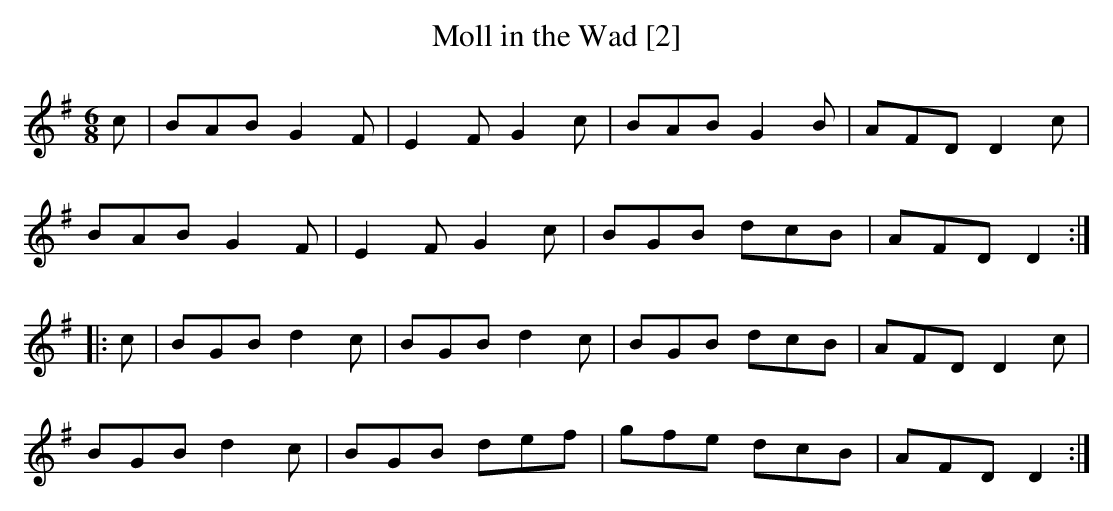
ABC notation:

X:1
T:Moll in the Wad [2]
M:6/8
L:1/8
K:Emin
c|BAB G2F|E2F G2c|BAB G2B|AFD D2c|
BAB G2F|E2F G2c|BGB dcB|AFD D2:|
|:c|BGB d2c|BGB d2c|BGB dcB|AFD D2c|
BGB d2c|BGB def|gfe dcB|AFD D2:|]
